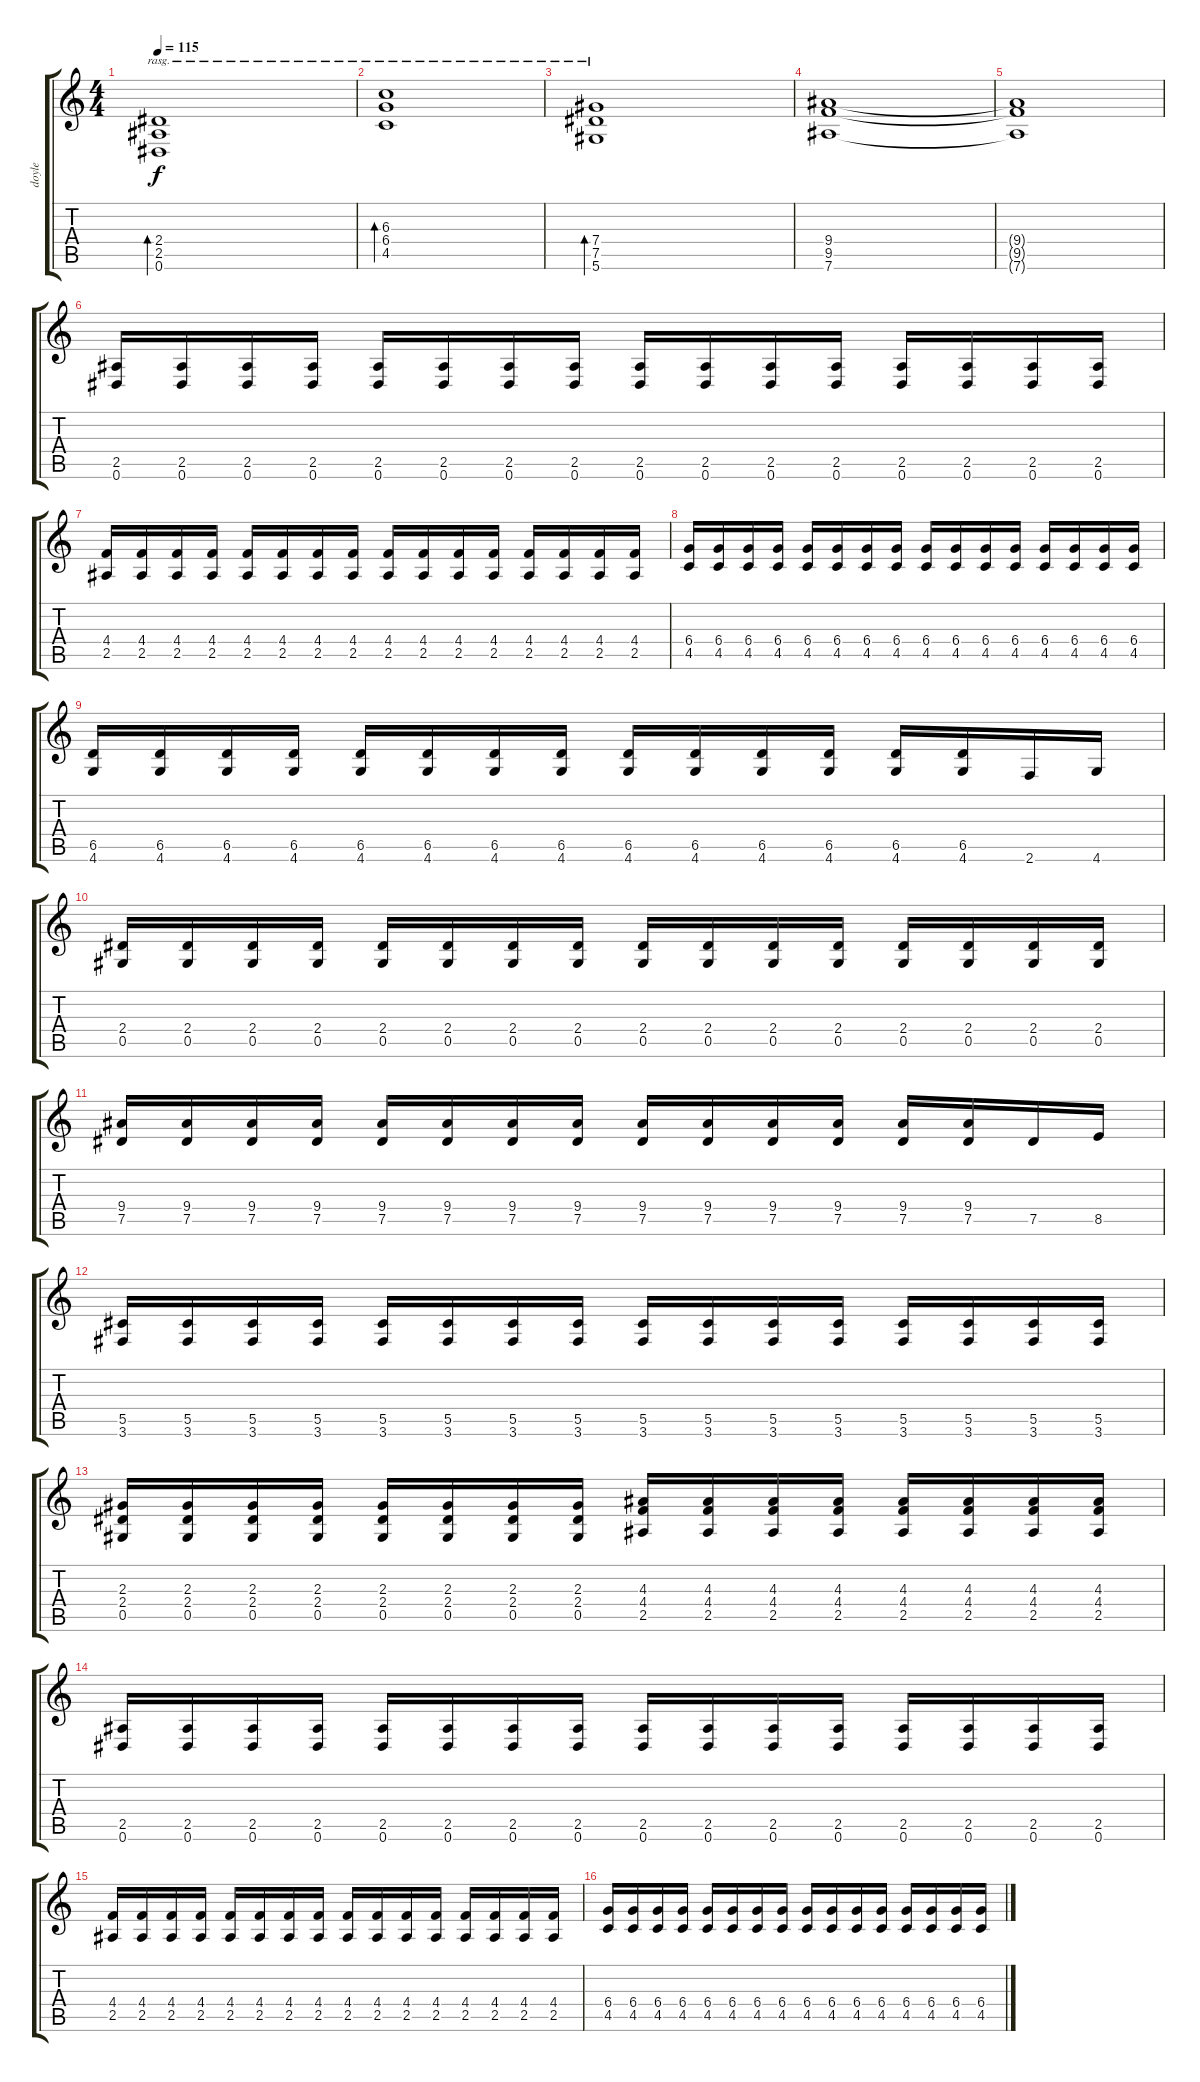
\track ("doyle" "doyle") {instrument distortionguitar}
\staff {score tabs}
\tuning (Eb4 Bb3 Gb3 Db3 Ab2 Eb2) {hide}
\ts (4 4)
\tempo 115
\clef g2
\ks c
(2.4 2.5 0.6).1{bd 480 rasg ii dy f volume 16 instrument distortionguitar} |
(6.3 6.4 4.5).1{bd 480 rasg ii} |
(7.4 7.5 5.6).1{bd 480 rasg ii} |
(9.4 9.5 7.6).1 |
(9.4{t} 9.5{t} 7.6{t}).1 |
(2.5 0.6).16{volume 15} (2.5 0.6).16 (2.5 0.6).16 (2.5 0.6).16 (2.5 0.6).16 (2.5 0.6).16 (2.5 0.6).16 (2.5 0.6).16 (2.5 0.6).16 (2.5 0.6).16 (2.5 0.6).16 (2.5 0.6).16 (2.5 0.6).16 (2.5 0.6).16 (2.5 0.6).16 (2.5 0.6).16 |
(4.4 2.5).16 (4.4 2.5).16 (4.4 2.5).16 (4.4 2.5).16 (4.4 2.5).16 (4.4 2.5).16 (4.4 2.5).16 (4.4 2.5).16 (4.4 2.5).16 (4.4 2.5).16 (4.4 2.5).16 (4.4 2.5).16 (4.4 2.5).16 (4.4 2.5).16 (4.4 2.5).16 (4.4 2.5).16 |
(6.4 4.5).16 (6.4 4.5).16 (6.4 4.5).16 (6.4 4.5).16 (6.4 4.5).16 (6.4 4.5).16 (6.4 4.5).16 (6.4 4.5).16 (6.4 4.5).16 (6.4 4.5).16 (6.4 4.5).16 (6.4 4.5).16 (6.4 4.5).16 (6.4 4.5).16 (6.4 4.5).16 (6.4 4.5).16 |
(6.5 4.6).16 (6.5 4.6).16 (6.5 4.6).16 (6.5 4.6).16 (6.5 4.6).16 (6.5 4.6).16 (6.5 4.6).16 (6.5 4.6).16 (6.5 4.6).16 (6.5 4.6).16 (6.5 4.6).16 (6.5 4.6).16 (6.5 4.6).16 (6.5 4.6).16 2.6.16 4.6.16 |
(2.4 0.5).16 (2.4 0.5).16 (2.4 0.5).16 (2.4 0.5).16 (2.4 0.5).16 (2.4 0.5).16 (2.4 0.5).16 (2.4 0.5).16 (2.4 0.5).16 (2.4 0.5).16 (2.4 0.5).16 (2.4 0.5).16 (2.4 0.5).16 (2.4 0.5).16 (2.4 0.5).16 (2.4 0.5).16 |
(9.4 7.5).16 (9.4 7.5).16 (9.4 7.5).16 (9.4 7.5).16 (9.4 7.5).16 (9.4 7.5).16 (9.4 7.5).16 (9.4 7.5).16 (9.4 7.5).16 (9.4 7.5).16 (9.4 7.5).16 (9.4 7.5).16 (9.4 7.5).16 (9.4 7.5).16 7.5.16 8.5.16 |
(5.5 3.6).16 (5.5 3.6).16 (5.5 3.6).16 (5.5 3.6).16 (5.5 3.6).16 (5.5 3.6).16 (5.5 3.6).16 (5.5 3.6).16 (5.5 3.6).16 (5.5 3.6).16 (5.5 3.6).16 (5.5 3.6).16 (5.5 3.6).16 (5.5 3.6).16 (5.5 3.6).16 (5.5 3.6).16 |
(2.3 2.4 0.5).16 (2.3 2.4 0.5).16 (2.3 2.4 0.5).16 (2.3 2.4 0.5).16 (2.3 2.4 0.5).16 (2.3 2.4 0.5).16 (2.3 2.4 0.5).16 (2.3 2.4 0.5).16 (4.3 4.4 2.5).16 (4.3 4.4 2.5).16 (4.3 4.4 2.5).16 (4.3 4.4 2.5).16 (4.3 4.4 2.5).16 (4.3 4.4 2.5).16 (4.3 4.4 2.5).16 (4.3 4.4 2.5).16 |
(2.5 0.6).16{volume 15} (2.5 0.6).16 (2.5 0.6).16 (2.5 0.6).16 (2.5 0.6).16 (2.5 0.6).16 (2.5 0.6).16 (2.5 0.6).16 (2.5 0.6).16 (2.5 0.6).16 (2.5 0.6).16 (2.5 0.6).16 (2.5 0.6).16 (2.5 0.6).16 (2.5 0.6).16 (2.5 0.6).16 |
(4.4 2.5).16 (4.4 2.5).16 (4.4 2.5).16 (4.4 2.5).16 (4.4 2.5).16 (4.4 2.5).16 (4.4 2.5).16 (4.4 2.5).16 (4.4 2.5).16 (4.4 2.5).16 (4.4 2.5).16 (4.4 2.5).16 (4.4 2.5).16 (4.4 2.5).16 (4.4 2.5).16 (4.4 2.5).16 |
(6.4 4.5).16 (6.4 4.5).16 (6.4 4.5).16 (6.4 4.5).16 (6.4 4.5).16 (6.4 4.5).16 (6.4 4.5).16 (6.4 4.5).16 (6.4 4.5).16 (6.4 4.5).16 (6.4 4.5).16 (6.4 4.5).16 (6.4 4.5).16 (6.4 4.5).16 (6.4 4.5).16 (6.4 4.5).16
